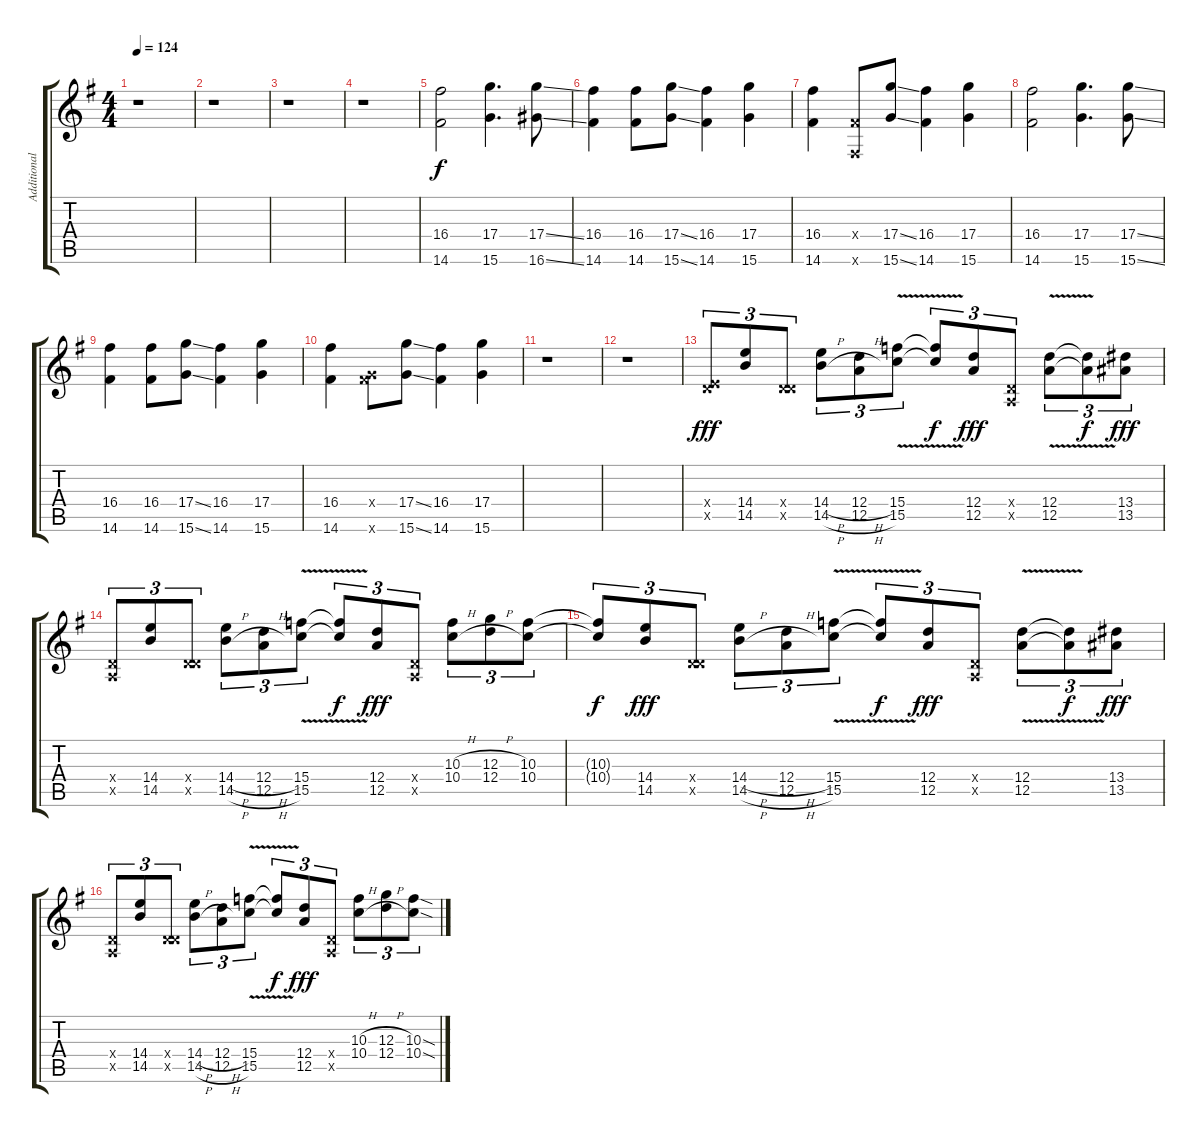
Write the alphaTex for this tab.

\track ("Additional Gtr" "Additional") {instrument overdrivenguitar}
\staff {score tabs}
\tuning (E4 B3 G3 D3 A2 E2) {hide}
\ts (4 4)
\tempo 124
\clef g2
\ks g
r.1{dy mp} |
r.1 |
r.1 |
r.1 |
(16.4 14.6).2{dy f} (17.4 15.6).4{d} (17.4{ss} 16.6{ss}).8 |
(16.4 14.6).4 (16.4 14.6).8 (17.4{ss} 15.6{ss}).8 (16.4 14.6).4 (17.4 15.6).4 |
(16.4 14.6).4 (4.4{x} 2.6{x}).8 (17.4{ss} 15.6{ss}).8 (16.4 14.6).4 (17.4 15.6).4 |
(16.4 14.6).2 (17.4 15.6).4{d} (17.4{ss} 15.6{ss}).8 |
(16.4 14.6).4 (16.4 14.6).8 (17.4{ss} 15.6{ss}).8 (16.4 14.6).4 (17.4 15.6).4 |
(16.4 14.6).4 (4.4{x} 15.6{x}).8 (17.4{ss} 15.6{ss}).8 (16.4 14.6).4 (17.4 15.6).4 |
r.1 |
r.1 |
(0.4{x} 7.5{x}).8{tu (3 2) dy fff volume 16 instrument overdrivenguitar} (14.4 14.5).8{tu (3 2)} (0.4{x} 5.5{x}).8{tu (3 2)} (14.4{h} 14.5{h}).8{tu (3 2)} (12.4{h} 12.5{h}).8{tu (3 2)} (15.4{v} 15.5{v}).8{tu (3 2)} (15.4{t} 15.5{t}).8{tu (3 2) dy f} (12.4 12.5).8{tu (3 2) dy fff} (0.4{x} 0.5{x}).8{tu (3 2)} (12.4{v} 12.5{v}).8{tu (3 2)} (12.4{t} 12.5{t}).8{tu (3 2) dy f} (13.4 13.5).8{tu (3 2) dy fff} |
(0.4{x} 0.5{x}).8{tu (3 2)} (14.4 14.5).8{tu (3 2)} (0.4{x} 5.5{x}).8{tu (3 2)} (14.4{h} 14.5{h}).8{tu (3 2)} (12.4{h} 12.5{h}).8{tu (3 2)} (15.4{v} 15.5{v}).8{tu (3 2)} (15.4{t} 15.5{t}).8{tu (3 2) dy f} (12.4 12.5).8{tu (3 2) dy fff} (0.4{x} 0.5{x}).8{tu (3 2)} (10.3{h} 10.4{h}).8{tu (3 2)} (12.3{h} 12.4{h}).8{tu (3 2)} (10.3 10.4).8{tu (3 2)} |
(10.3{t} 10.4{t}).8{tu (3 2) dy f} (14.4 14.5).8{tu (3 2) dy fff} (0.4{x} 5.5{x}).8{tu (3 2)} (14.4{h} 14.5{h}).8{tu (3 2)} (12.4{h} 12.5{h}).8{tu (3 2)} (15.4{v} 15.5{v}).8{tu (3 2)} (15.4{t} 15.5{t}).8{tu (3 2) dy f} (12.4 12.5).8{tu (3 2) dy fff} (0.4{x} 0.5{x}).8{tu (3 2)} (12.4{v} 12.5{v}).8{tu (3 2)} (12.4{t} 12.5{t}).8{tu (3 2) dy f} (13.4 13.5).8{tu (3 2) dy fff} |
(0.4{x} 0.5{x}).8{tu (3 2)} (14.4 14.5).8{tu (3 2)} (0.4{x} 5.5{x}).8{tu (3 2)} (14.4{h} 14.5{h}).8{tu (3 2)} (12.4{h} 12.5{h}).8{tu (3 2)} (15.4{v} 15.5{v}).8{tu (3 2)} (15.4{t} 15.5{t}).8{tu (3 2) dy f} (12.4 12.5).8{tu (3 2) dy fff} (0.4{x} 0.5{x}).8{tu (3 2)} (10.3{h} 10.4{h}).8{tu (3 2)} (12.3{h} 12.4{h}).8{tu (3 2)} (10.3{sod} 10.4{sod}).8{tu (3 2)}
